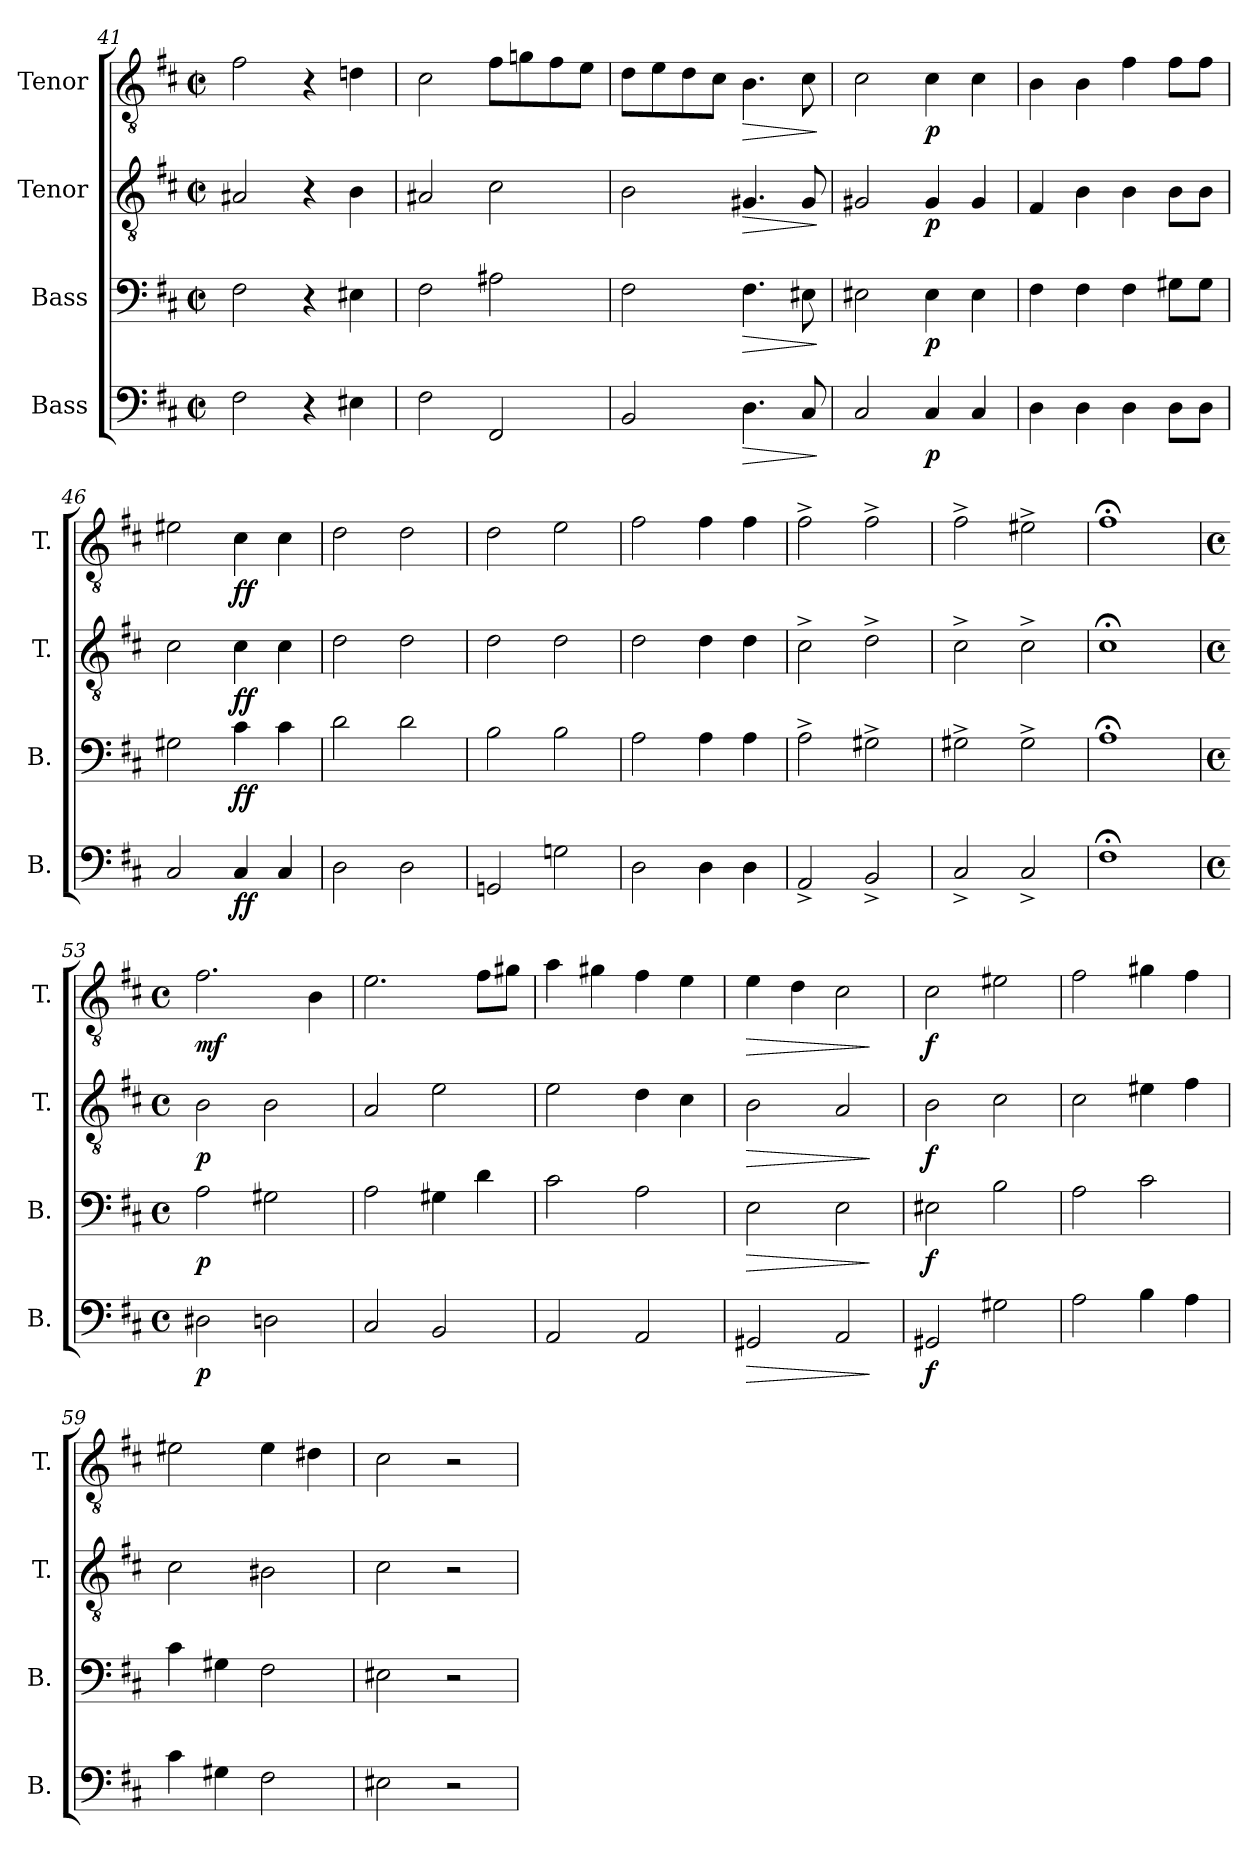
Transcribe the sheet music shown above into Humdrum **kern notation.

**kern	**dynam	**kern	**dynam	**kern	**dynam	**kern	**dynam
*part4	*part4	*part3	*part3	*part2	*part2	*part1	*part1
*staff4	*staff4	*staff3	*staff3	*staff2	*staff2	*staff1	*staff1
*I"Bass	*	*I"Bass	*	*I"Tenor	*	*I"Tenor	*
*I'B.	*	*I'B.	*	*I'T.	*	*I'T.	*
*clefF4	*	*clefF4	*	*clefGv2	*	*clefGv2	*
*k[f#c#]	*	*k[f#c#]	*	*k[f#c#]	*	*k[f#c#]	*
*M2/2	*	*M2/2	*	*M2/2	*	*M2/2	*
*met(c|)	*	*met(c|)	*	*met(c|)	*	*met(c|)	*
=41	=41	=41	=41	=41	=41	=41	=41
2F#\	.	2F#\	.	2A#X/	.	2f#\	.
4r	.	4r	.	4r	.	4r	.
4E#X\	.	4E#X\	.	4B\	.	4dn\	.
!!LO:LB:g=z
=42	=42	=42	=42	=42	=42	=42	=42
2F#\	.	2F#\	.	2A#X/	.	2c#\	.
2FF#/	.	2A#X\	.	2c#\	.	8f#\L	.
.	.	.	.	.	.	8gn\	.
.	.	.	.	.	.	8f#\	.
.	.	.	.	.	.	8e\J	.
=43	=43	=43	=43	=43	=43	=43	=43
2BB/	.	2F#\	.	2B\	.	8d\L	.
.	.	.	.	.	.	8e\	.
.	.	.	.	.	.	8d\	.
.	.	.	.	.	.	8c#\J	.
!	!LO:HP:b	!	!LO:HP:b	!	!LO:HP:b	!	!LO:HP:b
4.D\	>	4.F#\	>	4.G#X/	>	4.B\	>
8C#/	.	8E#X\	.	8G#/	.	8c#\	.
.	]	.	]	.	]	.	]
=44	=44	=44	=44	=44	=44	=44	=44
2C#/	.	2E#X\	.	2G#X/	.	2c#\	.
!	!LO:DY:b	!	!LO:DY:b	!	!LO:DY:b	!	!LO:DY:b
4C#/	p	4E#\	p	4G#/	p	4c#\	p
4C#/	.	4E#\	.	4G#/	.	4c#\	.
=45	=45	=45	=45	=45	=45	=45	=45
4D\	.	4F#\	.	4F#/	.	4B\	.
4D\	.	4F#\	.	4B\	.	4B\	.
4D\	.	4F#\	.	4B\	.	4f#\	.
8D\L	.	8G#X\L	.	8B\L	.	8f#\L	.
8D\J	.	8G#\J	.	8B\J	.	8f#\J	.
=46	=46	=46	=46	=46	=46	=46	=46
2C#/	.	2G#X\	.	2c#\	.	2e#X\	.
!	!LO:DY:b	!	!LO:DY:b	!	!LO:DY:b	!	!LO:DY:b
4C#/	ff	4c#\	ff	4c#\	ff	4c#\	ff
4C#/	.	4c#\	.	4c#\	.	4c#\	.
=47	=47	=47	=47	=47	=47	=47	=47
2D\	.	2d\	.	2d\	.	2d\	.
2D\	.	2d\	.	2d\	.	2d\	.
=48	=48	=48	=48	=48	=48	=48	=48
2GGn/	.	2B\	.	2d\	.	2d\	.
2Gn\	.	2B\	.	2d\	.	2e\	.
!!LO:PB:g=z
=49	=49	=49	=49	=49	=49	=49	=49
2D\	.	2A\	.	2d\	.	2f#\	.
4D\	.	4A\	.	4d\	.	4f#\	.
4D\	.	4A\	.	4d\	.	4f#\	.
=50	=50	=50	=50	=50	=50	=50	=50
2AA^/	.	2A^\	.	2c#^\	.	2f#^\	.
2BB^/	.	2G#X^\	.	2d^\	.	2f#^\	.
=51	=51	=51	=51	=51	=51	=51	=51
2C#^/	.	2G#X^\	.	2c#^\	.	2f#^\	.
2C#^/	.	2G#^\	.	2c#^\	.	2e#X^\	.
=52	=52	=52	=52	=52	=52	=52	=52
1F#;<	.	1A;<	.	1c#;<	.	1f#;<	.
=53	=53	=53	=53	=53	=53	=53	=53
*M4/4	*	*M4/4	*	*M4/4	*	*M4/4	*
*met(c)	*	*met(c)	*	*met(c)	*	*met(c)	*
*	*	*	*	*	*	*MM100	*
!	!LO:DY:b	!	!LO:DY:b	!	!LO:DY:b	!	!LO:DY:b
2D#X\	p	2A\	p	2B\	p	2.f#\	mf
2Dn\	.	2G#X\	.	2B\	.	.	.
.	.	.	.	.	.	4B\	.
=54	=54	=54	=54	=54	=54	=54	=54
2C#/	.	2A\	.	2A/	.	2.e\	.
2BB/	.	4G#X\	.	2e\	.	.	.
.	.	4d\	.	.	.	8f#\L	.
.	.	.	.	.	.	8g#X\J	.
=55	=55	=55	=55	=55	=55	=55	=55
2AA/	.	2c#\	.	2e\	.	4a\	.
.	.	.	.	.	.	4g#X\	.
2AA/	.	2A\	.	4d\	.	4f#\	.
.	.	.	.	4c#\	.	4e\	.
=56	=56	=56	=56	=56	=56	=56	=56
!	!LO:HP:b	!	!LO:HP:b	!	!LO:HP:b	!	!LO:HP:b
2GG#X/	>	2E\	>	2B\	>	4e\	>
.	.	.	.	.	.	4d\	.
2AA/	.	2E\	.	2A/	.	2c#\	.
.	]	.	]	.	]	.	]
=57	=57	=57	=57	=57	=57	=57	=57
!	!LO:DY:b	!	!LO:DY:b	!	!LO:DY:b	!	!LO:DY:b
2GG#X/	f	2E#X\	f	2B\	f	2c#\	f
2G#X\	.	2B\	.	2c#\	.	2e#X\	.
!!LO:LB:g=z
=58	=58	=58	=58	=58	=58	=58	=58
2A\	.	2A\	.	2c#\	.	2f#\	.
4B\	.	2c#\	.	4e#X\	.	4g#X\	.
4A\	.	.	.	4f#\	.	4f#\	.
=59	=59	=59	=59	=59	=59	=59	=59
4c#\	.	4c#\	.	2c#\	.	2e#X\	.
4G#X\	.	4G#X\	.	.	.	.	.
2F#\	.	2F#\	.	2B#X\	.	4e#\	.
.	.	.	.	.	.	4d#X\	.
=60	=60	=60	=60	=60	=60	=60	=60
2E#X\	.	2E#X\	.	2c#\	.	2c#\	.
2r	.	2r	.	2r	.	2r	.
=	=	=	=	=	=	=	=
*-	*-	*-	*-	*-	*-	*-	*-
